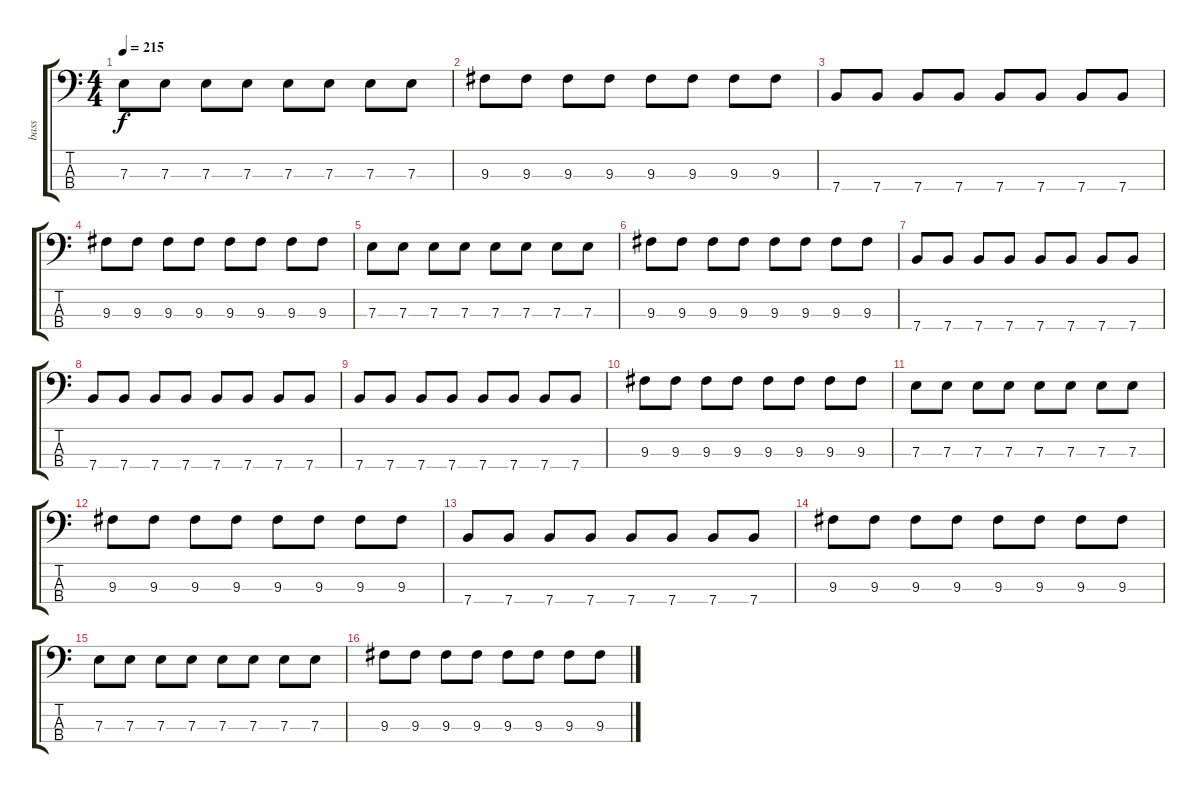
\track ("bass" "bass") {instrument electricbasspick}
\staff {score tabs}
\tuning (G2 D2 A1 E1) {hide}
\ts (4 4)
\tempo 215
\clef f4
\ks c
7.3.8{dy f} 7.3.8 7.3.8 7.3.8 7.3.8 7.3.8 7.3.8 7.3.8 |
9.3.8 9.3.8 9.3.8 9.3.8 9.3.8 9.3.8 9.3.8 9.3.8 |
7.4.8 7.4.8 7.4.8 7.4.8 7.4.8 7.4.8 7.4.8 7.4.8 |
9.3.8 9.3.8 9.3.8 9.3.8 9.3.8 9.3.8 9.3.8 9.3.8 |
7.3.8 7.3.8 7.3.8 7.3.8 7.3.8 7.3.8 7.3.8 7.3.8 |
9.3.8 9.3.8 9.3.8 9.3.8 9.3.8 9.3.8 9.3.8 9.3.8 |
7.4.8 7.4.8 7.4.8 7.4.8 7.4.8 7.4.8 7.4.8 7.4.8 |
7.4.8 7.4.8 7.4.8 7.4.8 7.4.8 7.4.8 7.4.8 7.4.8 |
7.4.8 7.4.8 7.4.8 7.4.8 7.4.8 7.4.8 7.4.8 7.4.8 |
9.3.8 9.3.8 9.3.8 9.3.8 9.3.8 9.3.8 9.3.8 9.3.8 |
7.3.8 7.3.8 7.3.8 7.3.8 7.3.8 7.3.8 7.3.8 7.3.8 |
9.3.8 9.3.8 9.3.8 9.3.8 9.3.8 9.3.8 9.3.8 9.3.8 |
7.4.8 7.4.8 7.4.8 7.4.8 7.4.8 7.4.8 7.4.8 7.4.8 |
9.3.8 9.3.8 9.3.8 9.3.8 9.3.8 9.3.8 9.3.8 9.3.8 |
7.3.8 7.3.8 7.3.8 7.3.8 7.3.8 7.3.8 7.3.8 7.3.8 |
9.3.8 9.3.8 9.3.8 9.3.8 9.3.8 9.3.8 9.3.8 9.3.8
